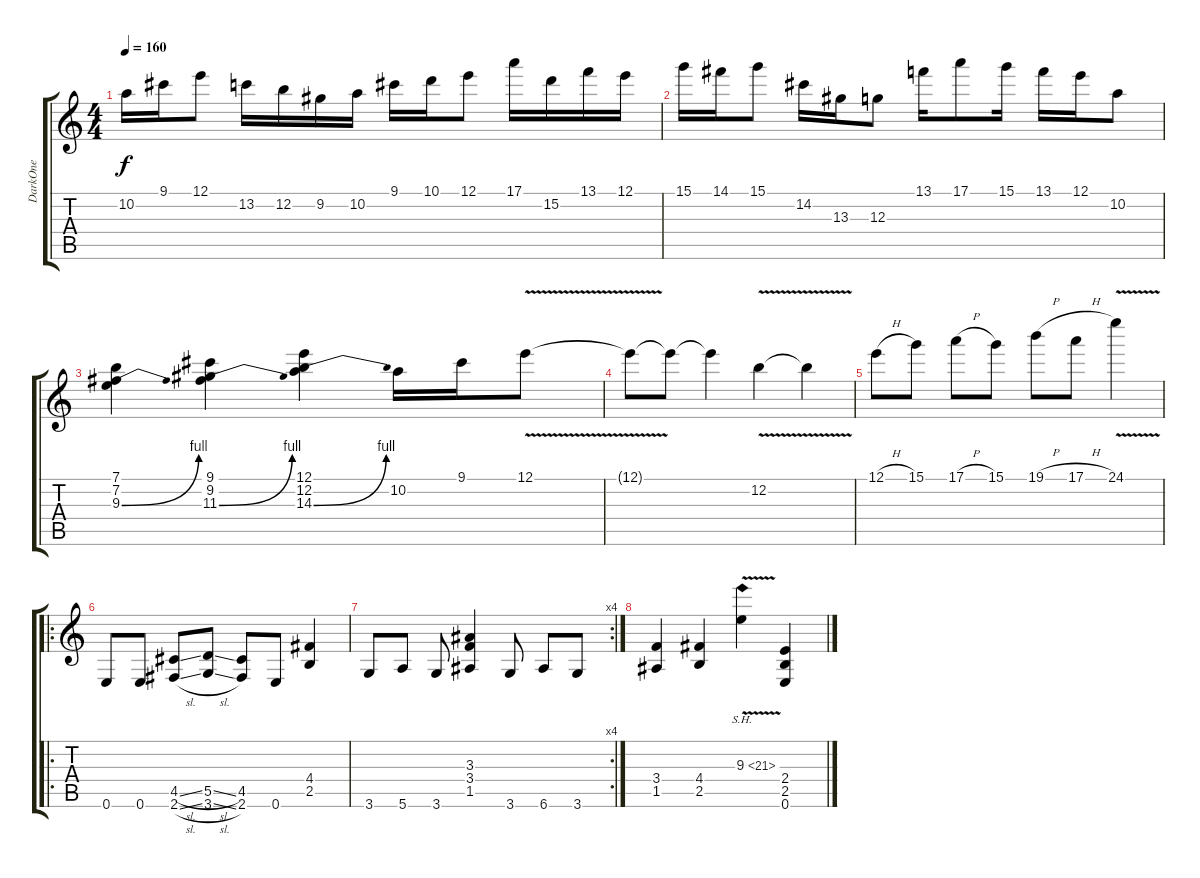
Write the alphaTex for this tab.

\track ("DarkOne" "DarkOne") {instrument distortionguitar}
\staff {score tabs}
\tuning (E4 B3 G3 D3 A2 E2) {hide}
\ts (4 4)
\tempo 160
\clef g2
\ks c
10.2.16{dy f} 9.1.16 12.1.8 13.2.16 12.2.16 9.2.16 10.2.16 9.1.16 10.1.16 12.1.8 17.1.16 15.2.16 13.1.16 12.1.16 |
15.1.16 14.1.16 15.1.8 14.2.16 13.3.16 12.3.8 13.1.16 17.1.8 15.1.16 13.1.16 12.1.16 10.2.8 |
(7.1 7.2 9.3{be (bend 0 0 60 4)}).4 (9.1 9.2 11.3{be (bend 0 0 60 4)}).4 (12.1 12.2 14.3{be (bend 0 0 60 4)}).4 10.2.16 9.1.16 12.1{v}.8 |
12.1{t}.8 12.1{t}.8 12.1{t}.4 12.2{v}.4 12.2{t}.4 |
12.1{h}.8 15.1.8 17.1{h}.8 15.1.8 19.1{h}.8 17.1{h}.8 24.1{v}.4 |
\ro
0.6.8 0.6.8 (4.5{sl} 2.6{sl}).8 (5.5{sl} 3.6{sl}).8 (4.5 2.6).8 0.6.8 (4.4 2.5).4 |
\rc 4
3.6.8 5.6.8 3.6.8 (3.3 3.4 1.5).4 3.6.8 6.6.8 3.6.8 |
(3.4 1.5).4 (4.4 2.5).4 9.3{sh 12 v}.4 (2.4 2.5 0.6).4
